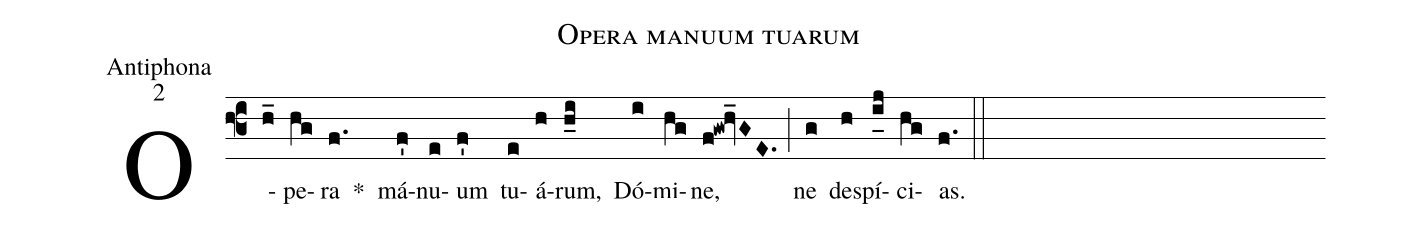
name:Opera manuum tuarum;
office-part:Antiphona;
mode:2;
%%
(f3) O(h_)pe(hg)ra(f.) *() má(f')nu(e)um(f') tu(e)á(h)rum,(h_i) Dó(i)mi(hg)ne,(f!gw!hv_GE.) (;) ne(g) de(h)spí(i_[uh:l]j)ci(hg)as.(f.) (::)
